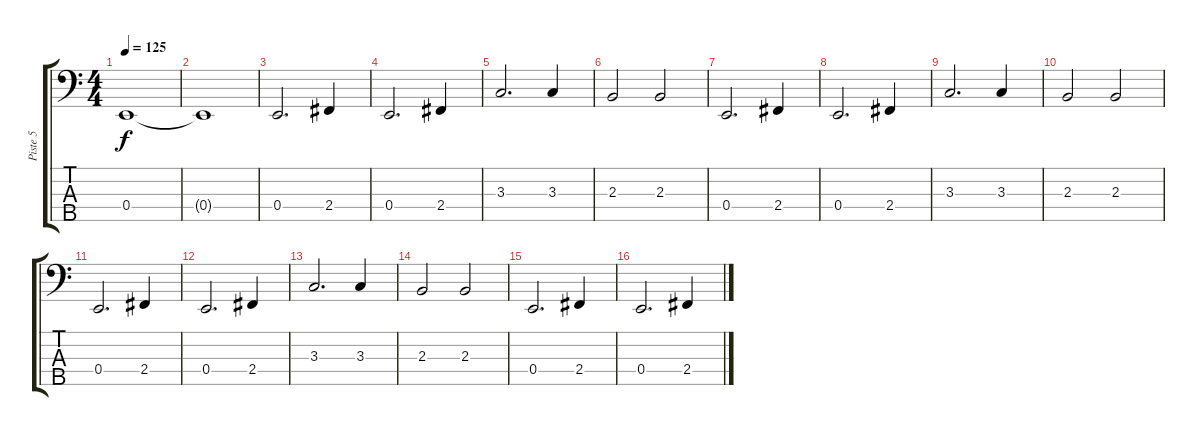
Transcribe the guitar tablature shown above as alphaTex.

\track ("Piste 5" "Piste 5") {instrument electricbassfinger}
\staff {score tabs}
\tuning (G2 D2 A1 E1 B0) {hide}
\ts (4 4)
\tempo 125
\clef f4
\ks c
0.4.1{dy f} |
0.4{t}.1 |
0.4.2{d} 2.4.4 |
0.4.2{d} 2.4.4 |
3.3.2{d} 3.3.4 |
2.3.2 2.3.2 |
0.4.2{d} 2.4.4 |
0.4.2{d} 2.4.4 |
3.3.2{d} 3.3.4 |
2.3.2 2.3.2 |
0.4.2{d} 2.4.4 |
0.4.2{d} 2.4.4 |
3.3.2{d} 3.3.4 |
2.3.2 2.3.2 |
0.4.2{d} 2.4.4 |
0.4.2{d} 2.4.4
